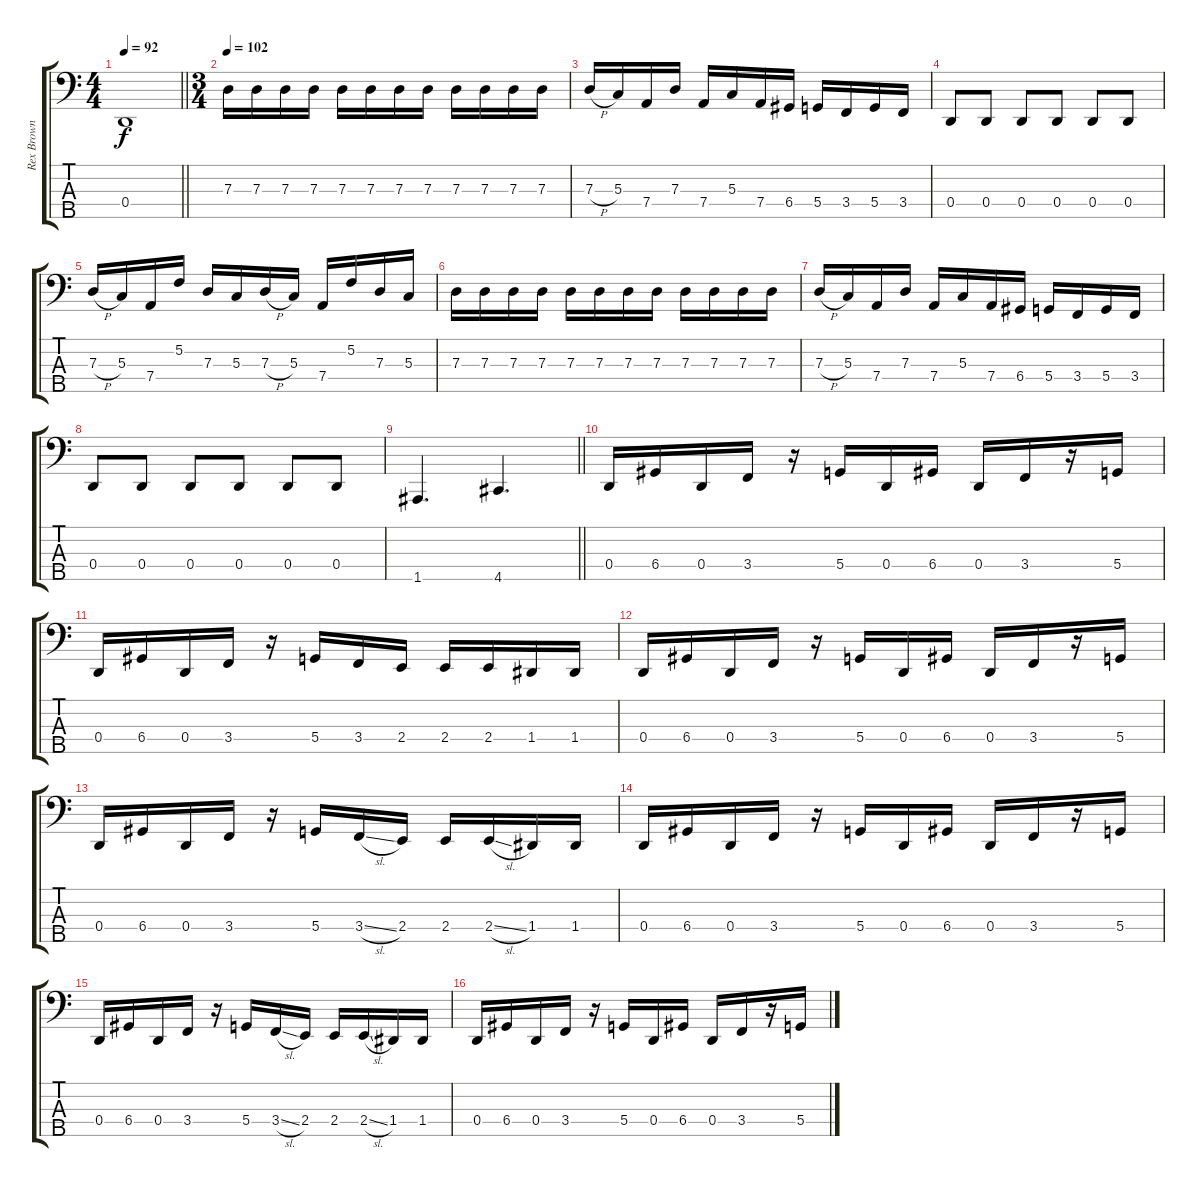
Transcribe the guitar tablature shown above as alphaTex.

\track ("Rex Brown" "Rex Brown") {instrument fretlessbass}
\staff {score tabs}
\tuning (F2 C2 G1 D1 A0) {hide}
\ts (4 4)
\tempo 92
\clef f4
\barLineRight lightlight
\ks c
0.4.1{dy f} |
\ts (3 4)
\section ("" "")
\tempo 102
7.3.16 7.3.16 7.3.16 7.3.16 7.3.16 7.3.16 7.3.16 7.3.16 7.3.16 7.3.16 7.3.16 7.3.16 |
7.3{h}.16 5.3.16 7.4.16 7.3.16 7.4.16 5.3.16 7.4.16 6.4.16 5.4.16 3.4.16 5.4.16 3.4.16 |
0.4.8 0.4.8 0.4.8 0.4.8 0.4.8 0.4.8 |
7.3{h}.16 5.3.16 7.4.16 5.2.16 7.3.16 5.3.16 7.3{h}.16 5.3.16 7.4.16 5.2.16 7.3.16 5.3.16 |
7.3.16 7.3.16 7.3.16 7.3.16 7.3.16 7.3.16 7.3.16 7.3.16 7.3.16 7.3.16 7.3.16 7.3.16 |
7.3{h}.16 5.3.16 7.4.16 7.3.16 7.4.16 5.3.16 7.4.16 6.4.16 5.4.16 3.4.16 5.4.16 3.4.16 |
0.4.8 0.4.8 0.4.8 0.4.8 0.4.8 0.4.8 |
\barLineRight lightlight
1.5.4{d} 4.5.4{d} |
\section ("" "")
0.4.16 6.4.16 0.4.16 3.4.16 r.16 5.4.16 0.4.16 6.4.16 0.4.16 3.4.16 r.16 5.4.16 |
0.4.16 6.4.16 0.4.16 3.4.16 r.16 5.4.16 3.4.16 2.4.16 2.4.16 2.4.16 1.4.16 1.4.16 |
0.4.16 6.4.16 0.4.16 3.4.16 r.16 5.4.16 0.4.16 6.4.16 0.4.16 3.4.16 r.16 5.4.16 |
0.4.16 6.4.16 0.4.16 3.4.16 r.16 5.4.16 3.4{sl}.16 2.4.16 2.4.16 2.4{sl}.16 1.4.16 1.4.16 |
0.4.16 6.4.16 0.4.16 3.4.16 r.16 5.4.16 0.4.16 6.4.16 0.4.16 3.4.16 r.16 5.4.16 |
0.4.16 6.4.16 0.4.16 3.4.16 r.16 5.4.16 3.4{sl}.16 2.4.16 2.4.16 2.4{sl}.16 1.4.16 1.4.16 |
0.4.16 6.4.16 0.4.16 3.4.16 r.16 5.4.16 0.4.16 6.4.16 0.4.16 3.4.16 r.16 5.4.16
